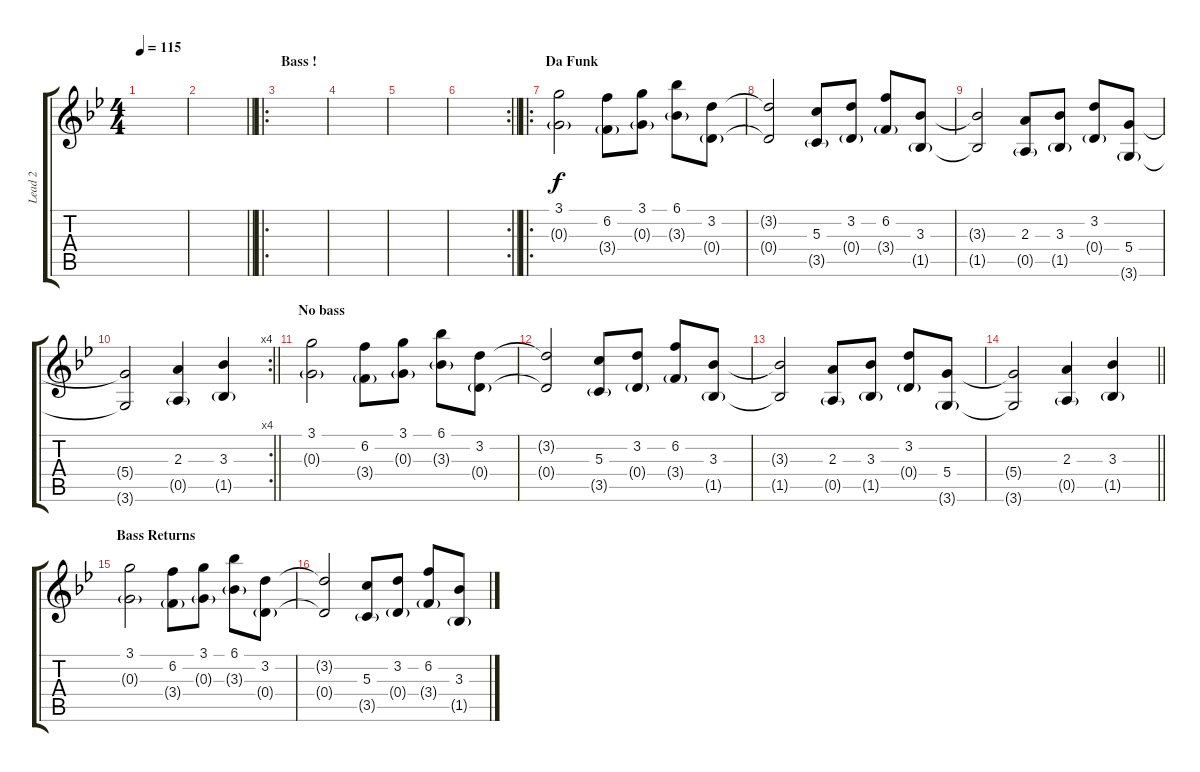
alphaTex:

\track ("Lead 2" "Lead 2") {instrument distortionguitar}
\staff {score tabs}
\tuning (E4 B3 G3 D3 A2 E2) {hide}
\ts (4 4)
\tempo 115
\clef g2
\ks gminor
|
\barLineRight lightlight
|
\ro
\section ("" "Bass !")
|
|
|
\rc 2
\barLineRight lightlight
|
\ro
\section ("" "Da Funk")
(3.1 0.3{g}).2 (6.2 3.4{g}).8 (3.1 0.3{g}).8 (6.1 3.3{g}).8 (3.2 0.4{g}).8 |
(3.2{t} 0.4{t}).2 (5.3 3.5{g}).8 (3.2 0.4{g}).8 (6.2 3.4{g}).8 (3.3 1.5{g}).8 |
(3.3{t} 1.5{t}).2 (2.3 0.5{g}).8 (3.3 1.5{g}).8 (3.2 0.4{g}).8 (5.4 3.6{g}).8 |
\rc 4
\barLineRight lightlight
(5.4{t} 3.6{t}).2 (2.3 0.5{g}).4 (3.3 1.5{g}).4 |
\section ("" "No bass")
(3.1 0.3{g}).2 (6.2 3.4{g}).8 (3.1 0.3{g}).8 (6.1 3.3{g}).8 (3.2 0.4{g}).8 |
(3.2{t} 0.4{t}).2 (5.3 3.5{g}).8 (3.2 0.4{g}).8 (6.2 3.4{g}).8 (3.3 1.5{g}).8 |
(3.3{t} 1.5{t}).2 (2.3 0.5{g}).8 (3.3 1.5{g}).8 (3.2 0.4{g}).8 (5.4 3.6{g}).8 |
\barLineRight lightlight
(5.4{t} 3.6{t}).2 (2.3 0.5{g}).4 (3.3 1.5{g}).4 |
\section ("" "Bass Returns")
(3.1 0.3{g}).2 (6.2 3.4{g}).8 (3.1 0.3{g}).8 (6.1 3.3{g}).8 (3.2 0.4{g}).8 |
(3.2{t} 0.4{t}).2 (5.3 3.5{g}).8 (3.2 0.4{g}).8 (6.2 3.4{g}).8 (3.3 1.5{g}).8
